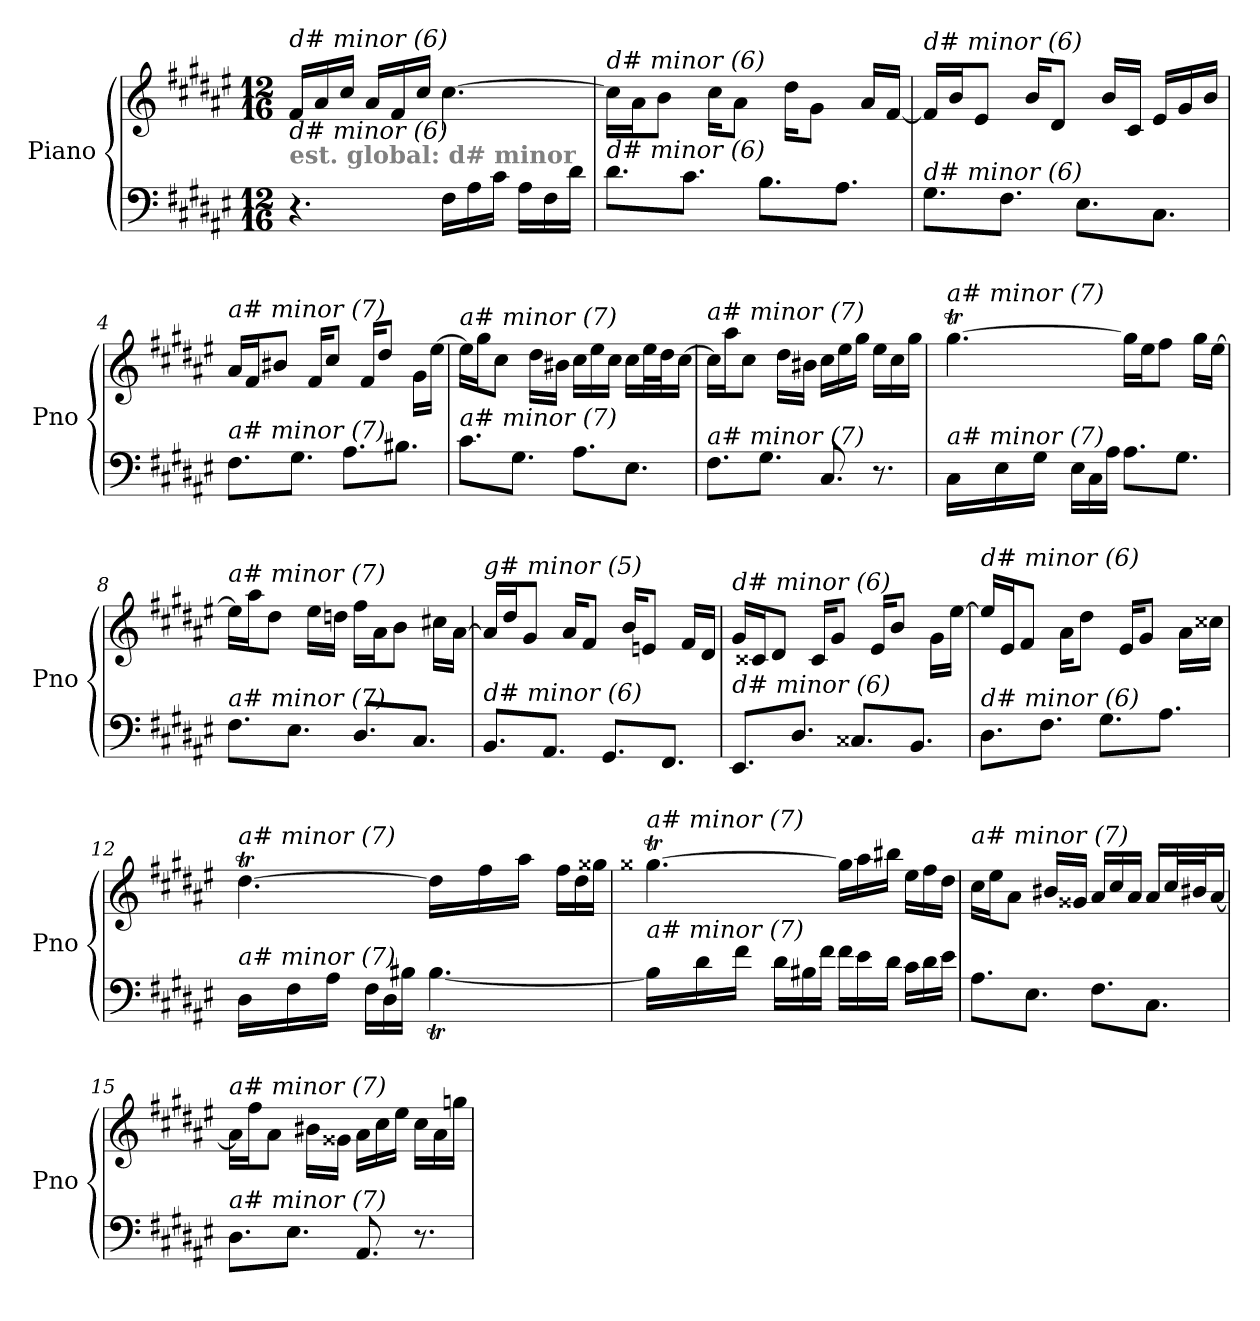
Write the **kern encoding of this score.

**kern	**kern
*part1	*part1
*staff2	*staff1
*I"Piano	*
*I'Pno	*
*clefF4	*clefG2
*k[f#c#g#d#a#e#]	*k[f#c#g#d#a#e#]
*F#:	*F#:
*M12/16	*M12/16
=1	=1
!	!LO:TX:i:t=d# minor (6)
!LO:TX:a:B:color=#808080:t=est. global&colon; d# minor	!
!LO:TX:i:t=d# minor (6)	!
4.r	16f#/LL
.	16a#/
.	16cc#/JJ
.	16a#/LL
.	16f#/
.	16cc#/JJ
16F#\LL	[4.cc#\
16A#\	.
16c#\JJ	.
16A#\LL	.
16F#\	.
16d#\JJ	.
=2	=2
!	!LO:TX:i:t=d# minor (6)
!LO:TX:i:t=d# minor (6)	!
8.d#\L	16cc#\LL]
.	16a#\J
.	8b\J
8.c#\J	.
.	16cc#\KL
.	8a#\J
8.B\L	.
.	16dd#\KL
.	8g#\J
8.A#\J	.
.	16a#/LL
.	[16f#/JJ
=3	=3
!	!LO:TX:i:t=d# minor (6)
!LO:TX:i:t=d# minor (6)	!
8.G#\L	16f#/LL]
.	16b/J
.	8e#/J
8.F#\J	.
.	16b/KL
.	8d#/J
8.E#\L	.
.	16b/LL
.	16c#/JJ
8.C#\J	16e#/LL
.	16g#/
.	16b/JJ
=4	=4
!	!LO:TX:i:t=a# minor (7)
!LO:TX:i:t=a# minor (7)	!
8.F#\L	16a#/LL
.	16f#/J
.	8b#X/J
8.G#\J	.
.	16f#/KL
.	8cc#/J
8.A#\L	.
.	16f#/KL
.	8dd#/J
8.B#X\J	.
.	16g#\LL
.	[16ee#\JJ
!!LO:LB:g=z
=5	=5
!	!LO:TX:i:t=a# minor (7)
!LO:TX:i:t=a# minor (7)	!
8.c#\L	16ee#\LL]
.	16gg#\J
.	8cc#\J
8.G#\J	.
.	16dd#\LL
.	16b#X\JJ
8.A#\L	16cc#\LL
.	16ee#\
.	16cc#\JJ
8.E#\J	16cc#\LL
.	32ee#\L
.	32dd#\J
.	[16cc#\JJ
=6	=6
!	!LO:TX:i:t=a# minor (7)
!LO:TX:i:t=a# minor (7)	!
8.F#\L	16cc#\LL]
.	16aa#\J
.	8cc#\J
8.G#\J	.
.	16dd#\LL
.	16b#X\JJ
8.C#/	16cc#\LL
.	16ee#\
.	16gg#\JJ
8.r	16ee#\LL
.	16cc#\
.	16gg#\JJ
=7	=7
*^	*^
*	*	*	*Xtuplet
!	!	!LO:TX:i:t=a# minor (7)	!
!LO:TX:i:t=a# minor (7)	!	!	!
4.ryy	16C#\LL	[4.gg#T\	112%3aa#yy
.	.	.	112%3gg#yy
.	.	.	112%3aa#yy
.	16E#\	.	.
.	.	.	112%3gg#yy
.	.	.	112%3aa#yy
.	16G#\JJ	.	.
.	.	.	112%3gg#yy
.	.	.	14%3gg#yy
.	16E#\LL	.	.
.	16C#\	.	.
.	16A#\JJ	.	.
4.ryy	8.A#\L	16gg#\LL]	4.ryy
.	.	16ee#\J	.
.	.	8ff#\J	.
.	8.G#\J	.	.
.	.	16gg#\LL	.
.	.	[16ee#\JJ	.
*v	*v	*	*
*	*v	*v
!!LO:LB:g=z
=8	=8
!	!LO:TX:i:t=a# minor (7)
!LO:TX:i:t=a# minor (7)	!
8.F#\L	16ee#\LL]
.	16aa#\J
.	8dd#\J
8.E#\J	.
.	16ee#\LL
.	16ddni\JJ
8.D#/L	16ff#\LL
.	16a#\J
.	8b\J
8.C#/J	.
.	16cc#X\LL
.	[16a#\JJ
!!LO:LB:g=z
=9	=9
!	!LO:TX:i:t=g# minor (5)
!LO:TX:i:t=d# minor (6)	!
8.BB/L	16a#/LL]
.	16dd#/J
.	8g#/J
8.AA#/J	.
.	16a#/KL
.	8f#/J
8.GG#/L	.
.	16b/KL
.	8en/J
8.FF#/J	.
.	16f#/LL
.	16d#/JJ
=10	=10
!	!LO:TX:i:t=d# minor (6)
!LO:TX:i:t=d# minor (6)	!
8.EE#/L	16g#/LL
.	16c##X/J
.	8d#/J
8.D#/J	.
.	16c##/KL
.	8g#/J
8.C##X/L	.
.	16e#/KL
.	8b/J
8.BB/J	.
.	16g#\LL
.	[16ee#\JJ
=11	=11
!	!LO:TX:i:t=d# minor (6)
!LO:TX:i:t=d# minor (6)	!
8.D#\L	16ee#/LL]
.	16e#/J
.	8f#/J
8.F#\J	.
.	16a#\KL
.	8dd#\J
8.G#\L	.
.	16e#/KL
.	8g#/J
8.A#\J	.
.	16a#\LL
.	16cc##X\JJ
!!LO:LB:g=z
=12	=12
*^	*^
*	*^	*	*
!	!	!	!LO:TX:i:t=a# minor (7)	!
!LO:TX:i:t=a# minor (7)	!	!	!	!
4.ryy	16D#\LL	4.ryy	[4.dd#T\	112%3ee#yy
.	.	.	.	112%3dd#yy
.	.	.	.	112%3ee#yy
.	16F#\	.	.	.
.	.	.	.	112%3dd#yy
.	.	.	.	112%3ee#yy
.	16A#\JJ	.	.	.
.	.	.	.	112%3dd#yy
.	.	.	.	14%3dd#yy
.	16F#\LL	.	.	.
.	16D#\	.	.	.
.	16B#X\JJ	.	.	.
*	*	*Xtuplet	*	*
4.ryy	[4.B#t\	112%3c#yy	16dd#\LL]	4.ryy
.	.	112%3B#yy	.	.
.	.	112%3c#yy	.	.
.	.	.	16ff#\	.
.	.	112%3B#yy	.	.
.	.	112%3c#yy	.	.
.	.	.	16aa#\JJ	.
.	.	112%3B#yy	.	.
.	.	14%3B#yy	.	.
.	.	.	16ff#\LL	.
.	.	.	16dd#\	.
.	.	.	16gg##X\JJ	.
*	*v	*v	*	*
!!LO:PB:g=z	!!
=13	=13	=13	=13
!	!	!LO:TX:i:t=a# minor (7)	!
!LO:TX:i:t=a# minor (7)	!	!	!
4.ryy	16B#\LL]	[4.gg##Xt\	112%3aa#yy
.	.	.	112%3gg##yy
.	.	.	112%3aa#yy
.	16d#\	.	.
.	.	.	112%3gg##yy
.	.	.	112%3aa#yy
.	16f#\JJ	.	.
.	.	.	112%3gg##yy
.	.	.	14%3gg##yy
.	16d#\LL	.	.
.	16B#X\	.	.
.	16f#\JJ	.	.
4.ryy	16f#\LL	16gg##\LL]	4.ryy
.	16e#\	16aa#\	.
.	16d#\JJ	16bb#X\JJ	.
.	16c#\LL	16ee#\LL	.
.	16d#\	16ff#\	.
.	16e#\JJ	16dd#\JJ	.
*	*	*v	*v
=14	=14	=14
!	!	!LO:TX:i:t=a# minor (7)
!LO:TX:i:t=a# minor (7)	!	!
*v	*v	*
8.A#\L	16cc#\LL
.	16ee#\J
.	8a#\J
8.E#\J	.
.	16b#X/LL
.	16g##X/JJ
8.F#\L	16a#/LL
.	16cc#/
.	16a#/JJ
8.C#\J	16a#/LL
.	32cc#/L
.	32b#X/J
.	[16a#/JJ
=15	=15
!	!LO:TX:i:t=a# minor (7)
!LO:TX:i:t=a# minor (7)	!
8.D#\L	16a#\LL]
.	16ff#\J
.	8a#\J
8.E#\J	.
.	16b#X\LL
.	16g##X\JJ
8.AA#/	16a#\LL
.	16cc#\
.	16ee#\JJ
8.r	16cc#\LL
.	16a#\
.	16ggni\JJ
=	=
*-	*-
